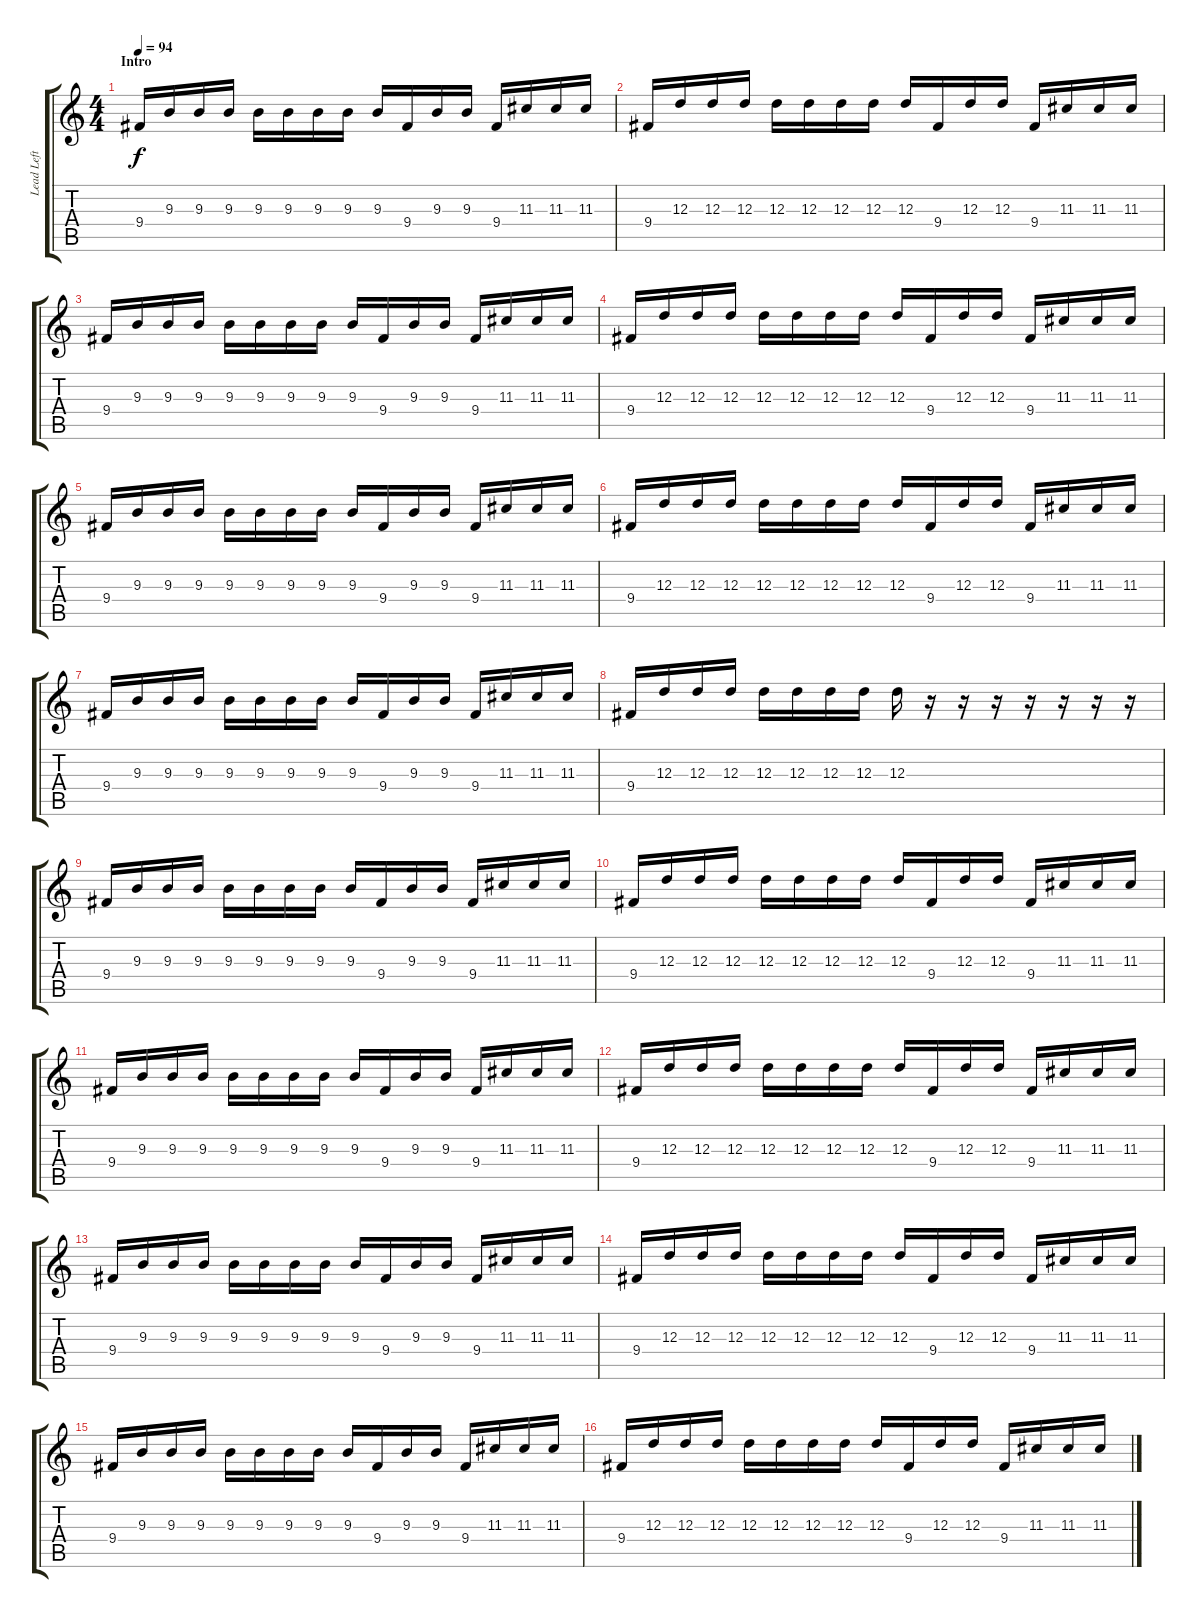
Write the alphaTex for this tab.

\track ("Lead Left" "Lead Left") {instrument overdrivenguitar}
\staff {score tabs}
\tuning (B3 Gb3 D3 A2 E2 B1) {hide}
\ts (4 4)
\section ("" "Intro")
\tempo 94
\clef g2
\ks c
9.4.16{dy f instrument overdrivenguitar} 9.3.16 9.3.16 9.3.16 9.3.16 9.3.16 9.3.16 9.3.16 9.3.16 9.4.16 9.3.16 9.3.16 9.4.16 11.3.16 11.3.16 11.3.16 |
9.4.16 12.3.16 12.3.16 12.3.16 12.3.16 12.3.16 12.3.16 12.3.16 12.3.16 9.4.16 12.3.16 12.3.16 9.4.16 11.3.16 11.3.16 11.3.16 |
9.4.16 9.3.16 9.3.16 9.3.16 9.3.16 9.3.16 9.3.16 9.3.16 9.3.16 9.4.16 9.3.16 9.3.16 9.4.16 11.3.16 11.3.16 11.3.16 |
9.4.16 12.3.16 12.3.16 12.3.16 12.3.16 12.3.16 12.3.16 12.3.16 12.3.16 9.4.16 12.3.16 12.3.16 9.4.16 11.3.16 11.3.16 11.3.16 |
9.4.16 9.3.16 9.3.16 9.3.16 9.3.16 9.3.16 9.3.16 9.3.16 9.3.16 9.4.16 9.3.16 9.3.16 9.4.16 11.3.16 11.3.16 11.3.16 |
9.4.16 12.3.16 12.3.16 12.3.16 12.3.16 12.3.16 12.3.16 12.3.16 12.3.16 9.4.16 12.3.16 12.3.16 9.4.16 11.3.16 11.3.16 11.3.16 |
9.4.16 9.3.16 9.3.16 9.3.16 9.3.16 9.3.16 9.3.16 9.3.16 9.3.16 9.4.16 9.3.16 9.3.16 9.4.16 11.3.16 11.3.16 11.3.16 |
9.4.16 12.3.16 12.3.16 12.3.16 12.3.16 12.3.16 12.3.16 12.3.16 12.3.16 r.16 r.16 r.16 r.16 r.16 r.16 r.16 |
9.4.16 9.3.16 9.3.16 9.3.16 9.3.16 9.3.16 9.3.16 9.3.16 9.3.16 9.4.16 9.3.16 9.3.16 9.4.16 11.3.16 11.3.16 11.3.16 |
9.4.16 12.3.16 12.3.16 12.3.16 12.3.16 12.3.16 12.3.16 12.3.16 12.3.16 9.4.16 12.3.16 12.3.16 9.4.16 11.3.16 11.3.16 11.3.16 |
9.4.16 9.3.16 9.3.16 9.3.16 9.3.16 9.3.16 9.3.16 9.3.16 9.3.16 9.4.16 9.3.16 9.3.16 9.4.16 11.3.16 11.3.16 11.3.16 |
9.4.16 12.3.16 12.3.16 12.3.16 12.3.16 12.3.16 12.3.16 12.3.16 12.3.16 9.4.16 12.3.16 12.3.16 9.4.16 11.3.16 11.3.16 11.3.16 |
9.4.16 9.3.16 9.3.16 9.3.16 9.3.16 9.3.16 9.3.16 9.3.16 9.3.16 9.4.16 9.3.16 9.3.16 9.4.16 11.3.16 11.3.16 11.3.16 |
9.4.16 12.3.16 12.3.16 12.3.16 12.3.16 12.3.16 12.3.16 12.3.16 12.3.16 9.4.16 12.3.16 12.3.16 9.4.16 11.3.16 11.3.16 11.3.16 |
9.4.16 9.3.16 9.3.16 9.3.16 9.3.16 9.3.16 9.3.16 9.3.16 9.3.16 9.4.16 9.3.16 9.3.16 9.4.16 11.3.16 11.3.16 11.3.16 |
9.4.16 12.3.16 12.3.16 12.3.16 12.3.16 12.3.16 12.3.16 12.3.16 12.3.16 9.4.16 12.3.16 12.3.16 9.4.16 11.3.16 11.3.16 11.3.16
